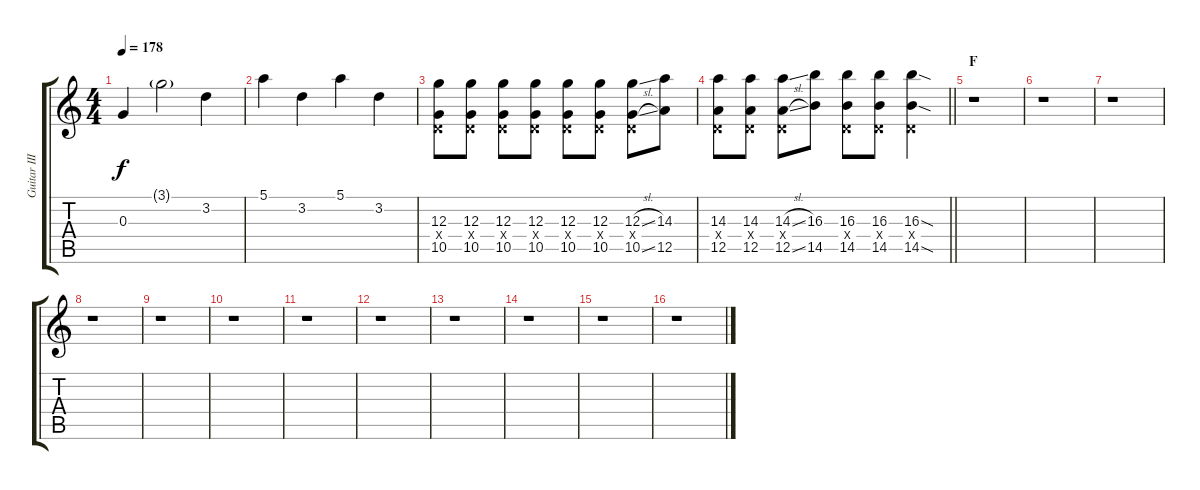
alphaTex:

\track ("Guitar III" "Guitar III") {instrument electricguitarjazz}
\staff {score tabs}
\tuning (E4 B3 G3 D3 A2 E2) {hide}
\ts (4 4)
\tempo 178
\clef g2
\ks c
0.3.4{dy f} 3.1{g}.2 3.2.4 |
5.1.4 3.2.4 5.1.4 3.2.4 |
(12.3 0.4{x} 10.5).8{instrument overdrivenguitar} (12.3 0.4{x} 10.5).8 (12.3 0.4{x} 10.5).8 (12.3 0.4{x} 10.5).8 (12.3 0.4{x} 10.5).8 (12.3 0.4{x} 10.5).8 (12.3{sl} 0.4{x} 10.5{sl}).8 (14.3 12.5).8 |
\barLineRight lightlight
(14.3 0.4{x} 12.5).8 (14.3 0.4{x} 12.5).8 (14.3{sl} 0.4{x} 12.5{sl}).8 (16.3 14.5).8 (16.3 0.4{x} 14.5).8 (16.3 0.4{x} 14.5).8 (16.3{sod} 0.4{x} 14.5{sod}).4 |
\section ("" "F")
r.1 |
r.1 |
r.1 |
r.1 |
r.1 |
r.1 |
r.1 |
r.1 |
r.1 |
r.1 |
r.1 |
r.1
